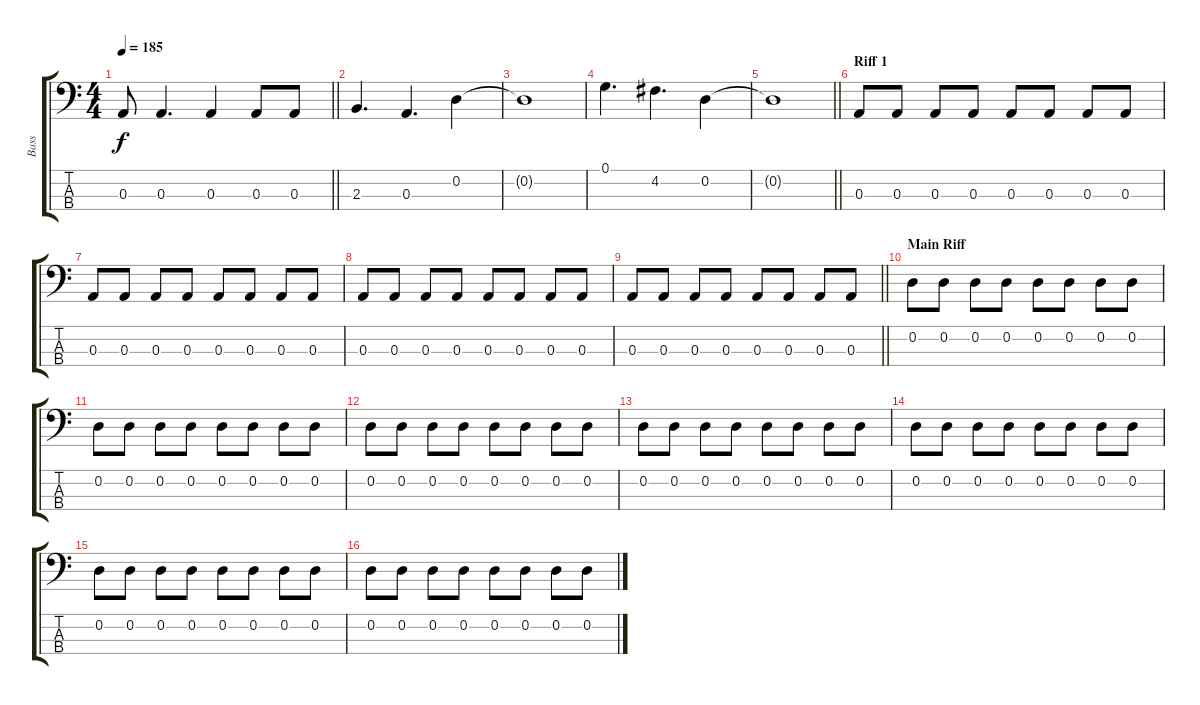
\track ("Bass" "Bass") {instrument electricbassfinger}
\staff {score tabs}
\tuning (G2 D2 A1 E1) {hide}
\ts (4 4)
\tempo 185
\clef f4
\barLineRight lightlight
\ks c
0.3{t}.8{dy f} 0.3.4{d} 0.3.4 0.3.8 0.3.8 |
\section ("" "")
2.3.4{d} 0.3.4{d} 0.2.4 |
0.2{t}.1 |
0.1.4{d} 4.2.4{d} 0.2.4 |
\barLineRight lightlight
0.2{t}.1 |
\section ("" "Riff 1")
0.3.8 0.3.8 0.3.8 0.3.8 0.3.8 0.3.8 0.3.8 0.3.8 |
0.3.8 0.3.8 0.3.8 0.3.8 0.3.8 0.3.8 0.3.8 0.3.8 |
0.3.8 0.3.8 0.3.8 0.3.8 0.3.8 0.3.8 0.3.8 0.3.8 |
\barLineRight lightlight
0.3.8 0.3.8 0.3.8 0.3.8 0.3.8 0.3.8 0.3.8 0.3.8 |
\section ("" "Main Riff")
0.2.8 0.2.8 0.2.8 0.2.8 0.2.8 0.2.8 0.2.8 0.2.8 |
0.2.8 0.2.8 0.2.8 0.2.8 0.2.8 0.2.8 0.2.8 0.2.8 |
0.2.8 0.2.8 0.2.8 0.2.8 0.2.8 0.2.8 0.2.8 0.2.8 |
0.2.8 0.2.8 0.2.8 0.2.8 0.2.8 0.2.8 0.2.8 0.2.8 |
0.2.8 0.2.8 0.2.8 0.2.8 0.2.8 0.2.8 0.2.8 0.2.8 |
0.2.8 0.2.8 0.2.8 0.2.8 0.2.8 0.2.8 0.2.8 0.2.8 |
0.2.8 0.2.8 0.2.8 0.2.8 0.2.8 0.2.8 0.2.8 0.2.8
